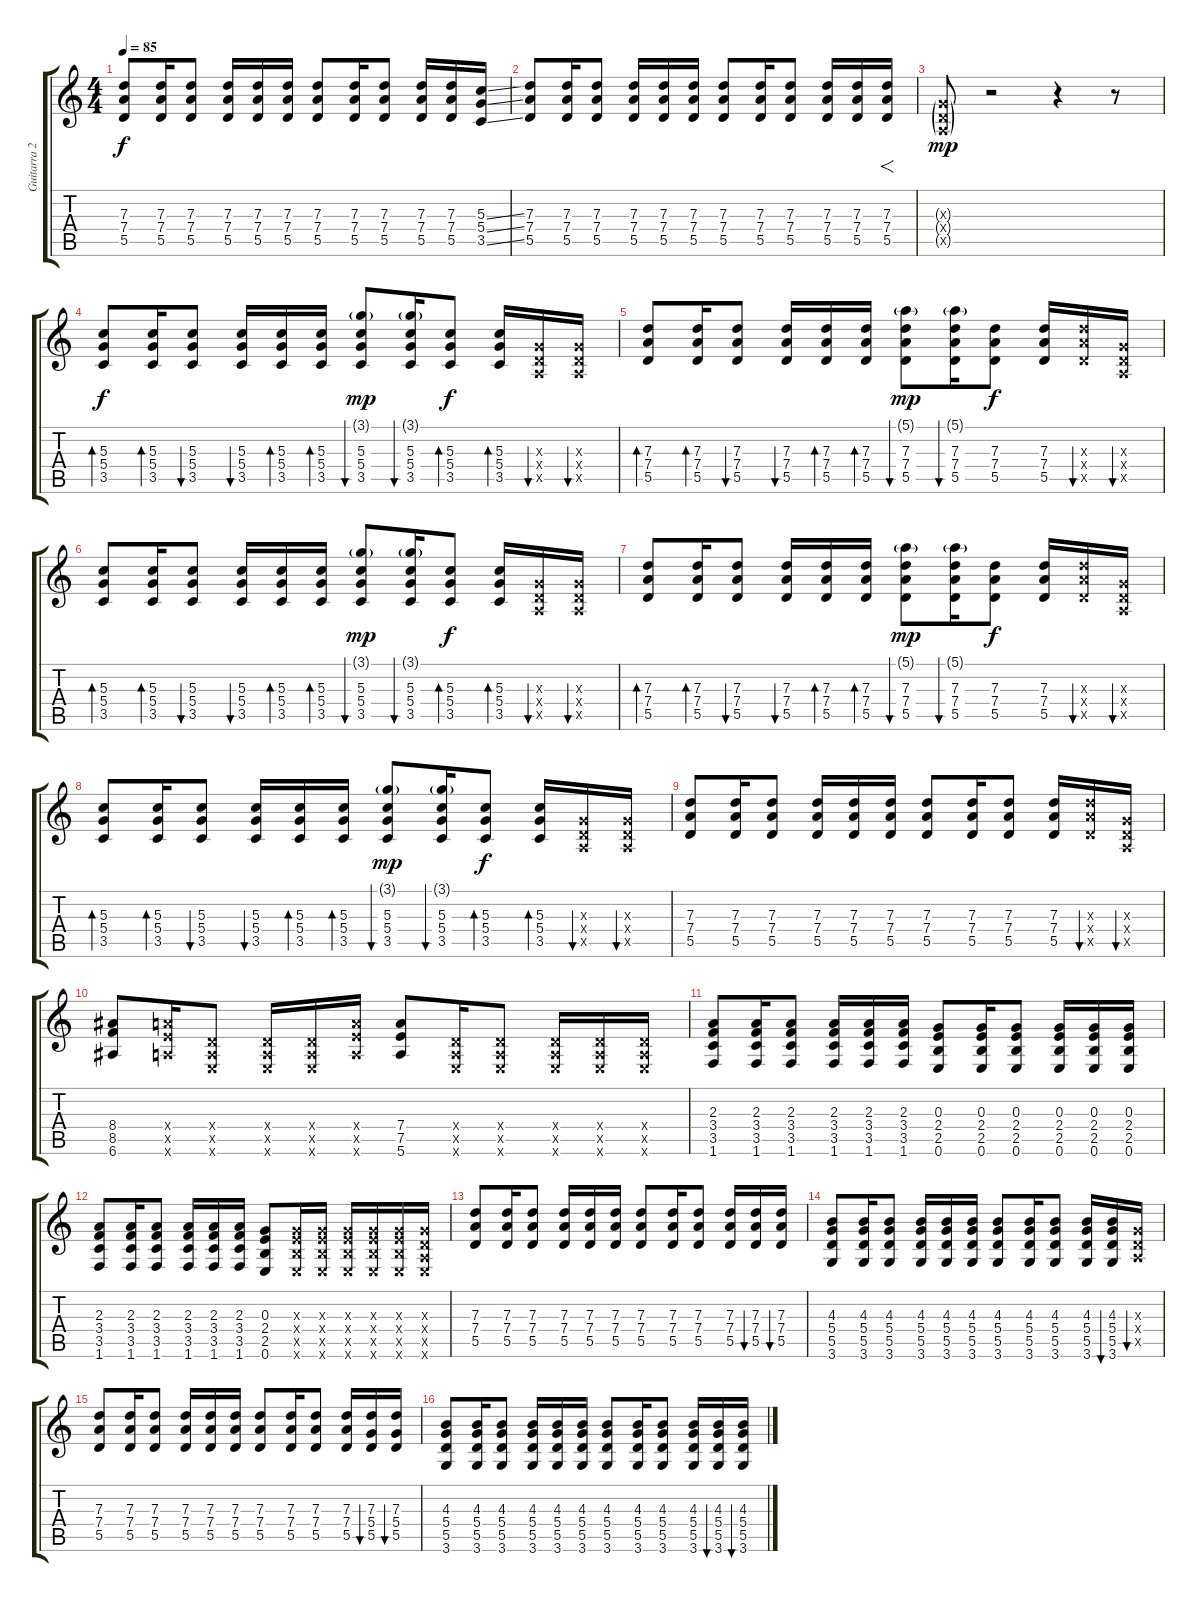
\track ("Guitarra 2" "Guitarra 2") {instrument acousticguitarsteel}
\staff {score tabs}
\tuning (E4 B3 G3 D3 A2 E2) {hide}
\ts (4 4)
\tempo 85
\clef g2
\ks c
(7.3 7.4 5.5).8{dy f} (7.3 7.4 5.5).16 (7.3 7.4 5.5).8 (7.3 7.4 5.5).16 (7.3 7.4 5.5).16 (7.3 7.4 5.5).16 (7.3 7.4 5.5).8 (7.3 7.4 5.5).16 (7.3 7.4 5.5).8 (7.3 7.4 5.5).16 (7.3 7.4 5.5).16 (5.3{ss} 5.4{ss} 3.5{ss}).16 |
(7.3 7.4 5.5).8 (7.3 7.4 5.5).16 (7.3 7.4 5.5).8 (7.3 7.4 5.5).16 (7.3 7.4 5.5).16 (7.3 7.4 5.5).16 (7.3 7.4 5.5).8 (7.3 7.4 5.5).16 (7.3 7.4 5.5).8 (7.3 7.4 5.5).16 (7.3 7.4 5.5).16 (7.3 7.4 5.5).16{f} |
(0.3{g x} 0.4{g x} 0.5{g x}).8{dy mp} r.2 r.4 r.8 |
(5.3 5.4 3.5).8{bd 60 dy f} (5.3 5.4 3.5).16{bd 60} (5.3 5.4 3.5).8{bu 60} (5.3 5.4 3.5).16{bu 60} (5.3 5.4 3.5).16{bd 60} (5.3 5.4 3.5).16{bd 60} (3.1{g} 5.3 5.4 3.5).8{bu 60 dy mp} (3.1{g} 5.3 5.4 3.5).16{bu 60} (5.3 5.4 3.5).8{bd 60 dy f} (5.3 5.4 3.5).16{bd 60} (0.3{x} 0.4{x} 0.5{x}).16{bu 480} (0.3{x} 0.4{x} 0.5{x}).16{bu 480} |
(7.3 7.4 5.5).8{bd 60} (7.3 7.4 5.5).16{bd 60} (7.3 7.4 5.5).8{bu 60} (7.3 7.4 5.5).16{bu 60} (7.3 7.4 5.5).16{bd 60} (7.3 7.4 5.5).16{bd 60} (5.1{g} 7.3 7.4 5.5).8{bu 60 dy mp} (5.1{g} 7.3 7.4 5.5).16{bu 60} (7.3 7.4 5.5).8{dy f} (7.3 7.4 5.5).16 (7.3{x} 7.4{x} 5.5{x}).16{bu 480} (0.3{x} 0.4{x} 0.5{x}).16{bu 480} |
(5.3 5.4 3.5).8{bd 60} (5.3 5.4 3.5).16{bd 60} (5.3 5.4 3.5).8{bu 60} (5.3 5.4 3.5).16{bu 60} (5.3 5.4 3.5).16{bd 60} (5.3 5.4 3.5).16{bd 60} (3.1{g} 5.3 5.4 3.5).8{bu 60 dy mp} (3.1{g} 5.3 5.4 3.5).16{bu 60} (5.3 5.4 3.5).8{bd 60 dy f} (5.3 5.4 3.5).16{bd 60} (0.3{x} 0.4{x} 0.5{x}).16{bu 480} (0.3{x} 0.4{x} 0.5{x}).16{bu 480} |
(7.3 7.4 5.5).8{bd 60} (7.3 7.4 5.5).16{bd 60} (7.3 7.4 5.5).8{bu 60} (7.3 7.4 5.5).16{bu 60} (7.3 7.4 5.5).16{bd 60} (7.3 7.4 5.5).16{bd 60} (5.1{g} 7.3 7.4 5.5).8{bu 60 dy mp} (5.1{g} 7.3 7.4 5.5).16{bu 60} (7.3 7.4 5.5).8{dy f} (7.3 7.4 5.5).16 (7.3{x} 7.4{x} 5.5{x}).16{bu 480} (0.3{x} 0.4{x} 0.5{x}).16{bu 480} |
(5.3 5.4 3.5).8{bd 60} (5.3 5.4 3.5).16{bd 60} (5.3 5.4 3.5).8{bu 60} (5.3 5.4 3.5).16{bu 60} (5.3 5.4 3.5).16{bd 60} (5.3 5.4 3.5).16{bd 60} (3.1{g} 5.3 5.4 3.5).8{bu 60 dy mp} (3.1{g} 5.3 5.4 3.5).16{bu 60} (5.3 5.4 3.5).8{bd 60 dy f} (5.3 5.4 3.5).16{bd 60} (0.3{x} 0.4{x} 0.5{x}).16{bu 480} (0.3{x} 0.4{x} 0.5{x}).16{bu 480} |
(7.3 7.4 5.5).8 (7.3 7.4 5.5).16 (7.3 7.4 5.5).8 (7.3 7.4 5.5).16 (7.3 7.4 5.5).16 (7.3 7.4 5.5).16 (7.3 7.4 5.5).8 (7.3 7.4 5.5).16 (7.3 7.4 5.5).8 (7.3 7.4 5.5).16 (7.3{x} 7.4{x} 5.5{x}).16{bu 480} (0.3{x} 0.4{x} 0.5{x}).16{bu 480} |
(8.4 8.5 6.6).8 (7.4{x} 7.5{x} 5.6{x}).16 (0.4{x} 0.5{x} 0.6{x}).8 (0.4{x} 0.5{x} 0.6{x}).16 (0.4{x} 0.5{x} 0.6{x}).16 (7.4{x} 7.5{x} 5.6{x}).16 (7.4 7.5 5.6).8 (0.4{x} 0.5{x} 0.6{x}).16 (0.4{x} 0.5{x} 0.6{x}).8 (0.4{x} 0.5{x} 0.6{x}).16 (0.4{x} 0.5{x} 0.6{x}).16 (0.4{x} 0.5{x} 0.6{x}).16 |
(2.3 3.4 3.5 1.6).8 (2.3 3.4 3.5 1.6).16 (2.3 3.4 3.5 1.6).8 (2.3 3.4 3.5 1.6).16 (2.3 3.4 3.5 1.6).16 (2.3 3.4 3.5 1.6).16 (0.3 2.4 2.5 0.6).8 (0.3 2.4 2.5 0.6).16 (0.3 2.4 2.5 0.6).8 (0.3 2.4 2.5 0.6).16 (0.3 2.4 2.5 0.6).16 (0.3 2.4 2.5 0.6).16 |
(2.3 3.4 3.5 1.6).8 (2.3 3.4 3.5 1.6).16 (2.3 3.4 3.5 1.6).8 (2.3 3.4 3.5 1.6).16 (2.3 3.4 3.5 1.6).16 (2.3 3.4 3.5 1.6).16 (0.3 2.4 2.5 0.6).8 (0.3{x} 2.4{x} 2.5{x} 0.6{x}).16 (0.3{x} 2.4{x} 2.5{x} 0.6{x}).16 (0.3{x} 2.4{x} 2.5{x} 0.6{x}).16 (0.3{x} 2.4{x} 2.5{x} 0.6{x}).16 (0.3{x} 2.4{x} 2.5{x} 0.6{x}).16 (0.3{x} 0.4{x} 0.5{x} 0.6{x}).16 |
(7.3 7.4 5.5).8 (7.3 7.4 5.5).16 (7.3 7.4 5.5).8 (7.3 7.4 5.5).16 (7.3 7.4 5.5).16 (7.3 7.4 5.5).16 (7.3 7.4 5.5).8 (7.3 7.4 5.5).16 (7.3 7.4 5.5).8 (7.3 7.4 5.5).16 (7.3 7.4 5.5).16{bu 120} (7.3 7.4 5.5).16{bu 480} |
(4.3 5.4 5.5 3.6).8 (4.3 5.4 5.5 3.6).16 (4.3 5.4 5.5 3.6).8 (4.3 5.4 5.5 3.6).16 (4.3 5.4 5.5 3.6).16 (4.3 5.4 5.5 3.6).16 (4.3 5.4 5.5 3.6).8 (4.3 5.4 5.5 3.6).16 (4.3 5.4 5.5 3.6).8 (4.3 5.4 5.5 3.6).16 (4.3 5.4 5.5 3.6).16{bu 120} (0.3{x} 0.4{x} 0.5{x}).16{bu 480} |
(7.3 7.4 5.5).8 (7.3 7.4 5.5).16 (7.3 7.4 5.5).8 (7.3 7.4 5.5).16 (7.3 7.4 5.5).16 (7.3 7.4 5.5).16 (7.3 7.4 5.5).8 (7.3 7.4 5.5).16 (7.3 7.4 5.5).8 (7.3 7.4 5.5).16 (7.3 5.4 5.5).16{bu 480} (7.3 5.4 5.5).16{bu 480} |
(4.3 5.4 5.5 3.6).8 (4.3 5.4 5.5 3.6).16 (4.3 5.4 5.5 3.6).8 (4.3 5.4 5.5 3.6).16 (4.3 5.4 5.5 3.6).16 (4.3 5.4 5.5 3.6).16 (4.3 5.4 5.5 3.6).8 (4.3 5.4 5.5 3.6).16 (4.3 5.4 5.5 3.6).8 (4.3 5.4 5.5 3.6).16 (4.3 5.4 5.5 3.6).16{bu 480} (4.3 5.4 5.5 3.6).16{bu 480}
